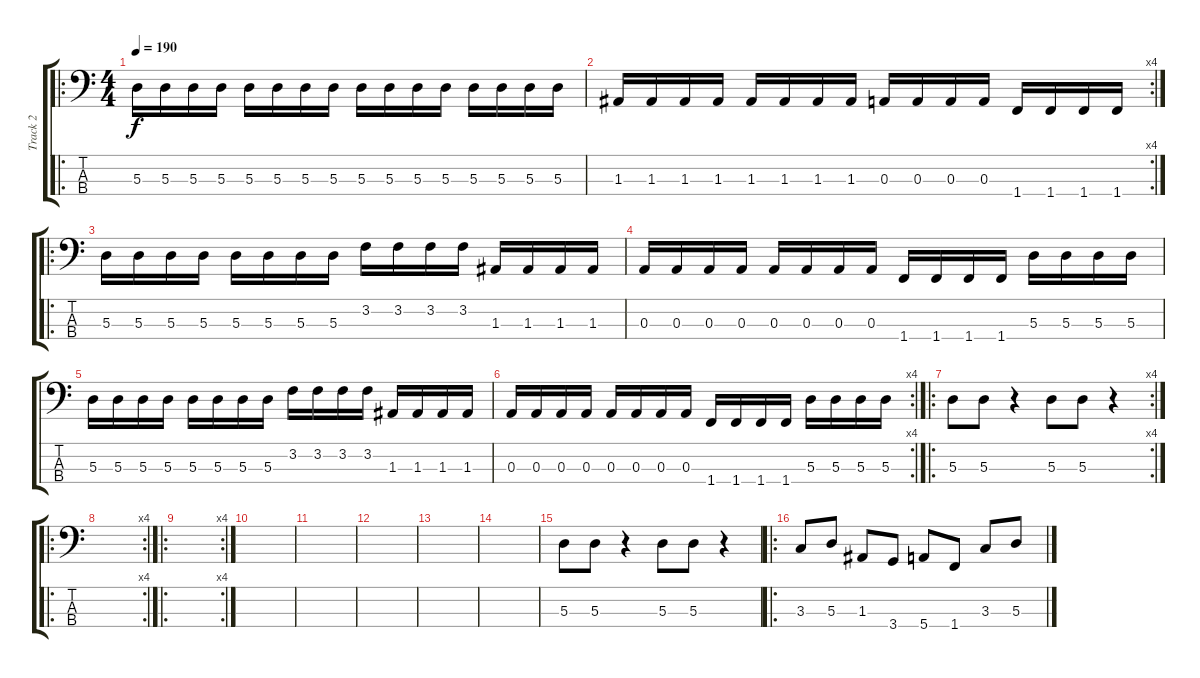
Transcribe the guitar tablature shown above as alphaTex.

\track ("Track 2" "Track 2") {instrument electricbasspick}
\staff {score tabs}
\tuning (G2 D2 A1 E1) {hide}
\ro
\ts (4 4)
\tempo 190
\clef f4
\ks c
5.3.16{dy f instrument electricbasspick} 5.3.16 5.3.16 5.3.16 5.3.16 5.3.16 5.3.16 5.3.16 5.3.16 5.3.16 5.3.16 5.3.16 5.3.16 5.3.16 5.3.16 5.3.16 |
\rc 4
1.3.16 1.3.16 1.3.16 1.3.16 1.3.16 1.3.16 1.3.16 1.3.16 0.3.16 0.3.16 0.3.16 0.3.16 1.4.16 1.4.16 1.4.16 1.4.16 |
\ro
5.3.16 5.3.16 5.3.16 5.3.16 5.3.16 5.3.16 5.3.16 5.3.16 3.2.16 3.2.16 3.2.16 3.2.16 1.3.16 1.3.16 1.3.16 1.3.16 |
0.3.16 0.3.16 0.3.16 0.3.16 0.3.16 0.3.16 0.3.16 0.3.16 1.4.16 1.4.16 1.4.16 1.4.16 5.3.16 5.3.16 5.3.16 5.3.16 |
5.3.16 5.3.16 5.3.16 5.3.16 5.3.16 5.3.16 5.3.16 5.3.16 3.2.16 3.2.16 3.2.16 3.2.16 1.3.16 1.3.16 1.3.16 1.3.16 |
\rc 4
0.3.16 0.3.16 0.3.16 0.3.16 0.3.16 0.3.16 0.3.16 0.3.16 1.4.16 1.4.16 1.4.16 1.4.16 5.3.16 5.3.16 5.3.16 5.3.16 |
\ro
\rc 4
5.3.8 5.3.8 r.4 5.3.8 5.3.8 r.4 |
\ro
\rc 4
|
\ro
\rc 4
|
|
|
|
|
|
5.3.8 5.3.8 r.4 5.3.8 5.3.8 r.4 |
\ro
3.3.8 5.3.8 1.3.8 3.4.8 5.4.8 1.4.8 3.3.8 5.3.8
